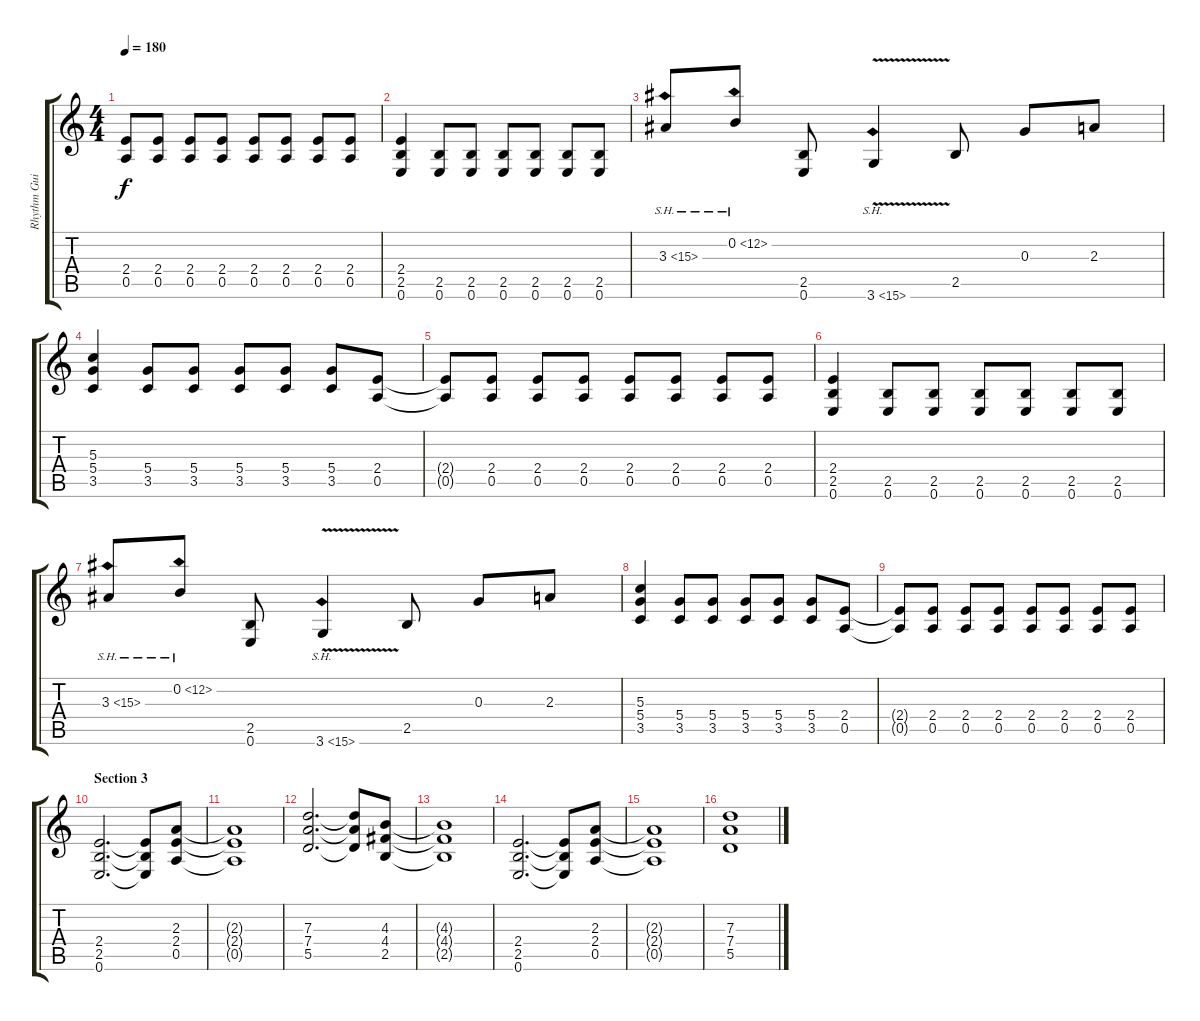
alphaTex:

\track ("Rhythm Guitar" "Rhythm Gui") {instrument distortionguitar}
\staff {score tabs}
\tuning (E4 B3 G3 D3 A2 E2) {hide}
\ts (4 4)
\tempo 180
\clef g2
\ks c
(2.4{t} 0.5{t}).8{dy f} (2.4 0.5).8 (2.4 0.5).8 (2.4 0.5).8 (2.4 0.5).8 (2.4 0.5).8 (2.4 0.5).8 (2.4 0.5).8 |
(2.4 2.5 0.6).4 (2.5 0.6).8 (2.5 0.6).8 (2.5 0.6).8 (2.5 0.6).8 (2.5 0.6).8 (2.5 0.6).8 |
3.3{sh 12}.8 0.2{sh 12}.8 (2.5 0.6).8 3.6{sh 12 v}.4 2.5.8 0.3.8 2.3.8 |
(5.3 5.4 3.5).4 (5.4 3.5).8 (5.4 3.5).8 (5.4 3.5).8 (5.4 3.5).8 (5.4 3.5).8 (2.4 0.5).8 |
(2.4{t} 0.5{t}).8 (2.4 0.5).8 (2.4 0.5).8 (2.4 0.5).8 (2.4 0.5).8 (2.4 0.5).8 (2.4 0.5).8 (2.4 0.5).8 |
(2.4 2.5 0.6).4 (2.5 0.6).8 (2.5 0.6).8 (2.5 0.6).8 (2.5 0.6).8 (2.5 0.6).8 (2.5 0.6).8 |
3.3{sh 12}.8 0.2{sh 12}.8 (2.5 0.6).8 3.6{sh 12 v}.4 2.5.8 0.3.8 2.3.8 |
(5.3 5.4 3.5).4 (5.4 3.5).8 (5.4 3.5).8 (5.4 3.5).8 (5.4 3.5).8 (5.4 3.5).8 (2.4 0.5).8 |
(2.4{t} 0.5{t}).8 (2.4 0.5).8 (2.4 0.5).8 (2.4 0.5).8 (2.4 0.5).8 (2.4 0.5).8 (2.4 0.5).8 (2.4 0.5).8 |
\section ("" "Section 3")
(2.4 2.5 0.6).2{d} (2.4{t} 2.5{t} 0.6{t}).8 (2.3 2.4 0.5).8 |
(2.3{t} 2.4{t} 0.5{t}).1 |
(7.3 7.4 5.5).2{d} (7.3{t} 7.4{t} 5.5{t}).8 (4.3 4.4 2.5).8 |
(4.3{t} 4.4{t} 2.5{t}).1 |
(2.4 2.5 0.6).2{d} (2.4{t} 2.5{t} 0.6{t}).8 (2.3 2.4 0.5).8 |
(2.3{t} 2.4{t} 0.5{t}).1 |
(7.3 7.4 5.5).1
